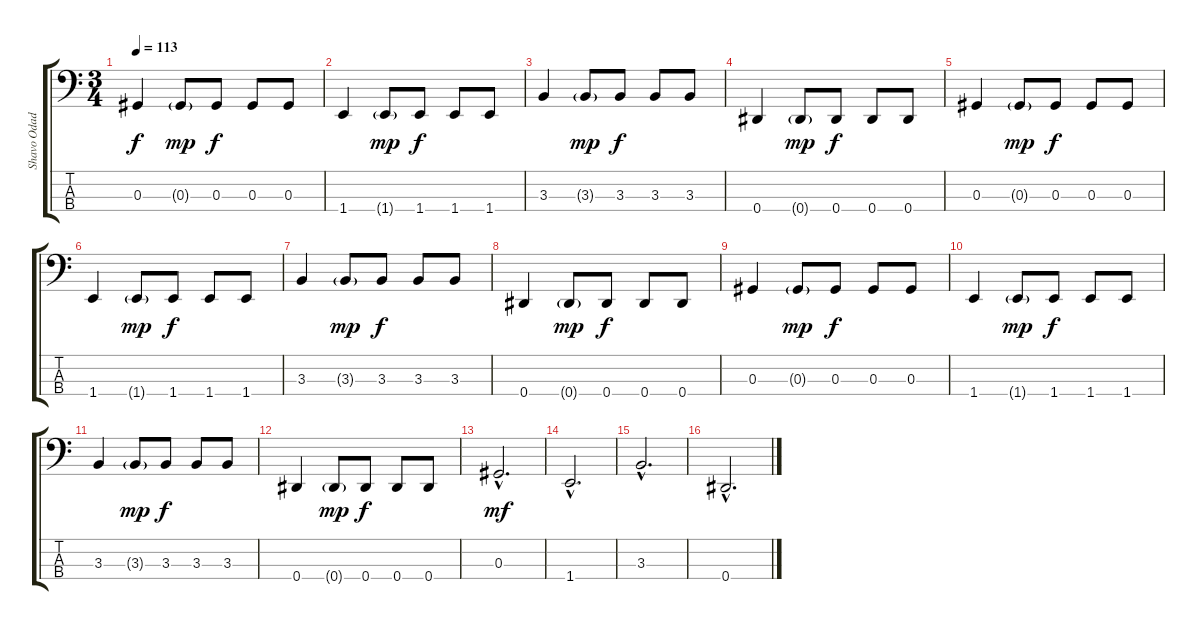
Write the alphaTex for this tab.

\track ("Shavo Odadjian" "Shavo Odad") {instrument electricbasspick}
\staff {score tabs}
\tuning (Gb2 Db2 Ab1 Eb1) {hide}
\ts (3 4)
\tempo 113
\clef f4
\ks c
0.3.4{dy f} 0.3{g}.8{dy mp} 0.3.8{dy f} 0.3.8 0.3.8 |
1.4.4 1.4{g}.8{dy mp} 1.4.8{dy f} 1.4.8 1.4.8 |
3.3.4 3.3{g}.8{dy mp} 3.3.8{dy f} 3.3.8 3.3.8 |
0.4.4 0.4{g}.8{dy mp} 0.4.8{dy f} 0.4.8 0.4.8 |
0.3.4 0.3{g}.8{dy mp} 0.3.8{dy f} 0.3.8 0.3.8 |
1.4.4 1.4{g}.8{dy mp} 1.4.8{dy f} 1.4.8 1.4.8 |
3.3.4 3.3{g}.8{dy mp} 3.3.8{dy f} 3.3.8 3.3.8 |
0.4.4 0.4{g}.8{dy mp} 0.4.8{dy f} 0.4.8 0.4.8 |
0.3.4 0.3{g}.8{dy mp} 0.3.8{dy f} 0.3.8 0.3.8 |
1.4.4 1.4{g}.8{dy mp} 1.4.8{dy f} 1.4.8 1.4.8 |
3.3.4 3.3{g}.8{dy mp} 3.3.8{dy f} 3.3.8 3.3.8 |
0.4.4 0.4{g}.8{dy mp} 0.4.8{dy f} 0.4.8 0.4.8 |
0.3{hac}.2{d dy mf} |
1.4{hac}.2{d} |
3.3{hac}.2{d} |
0.4{hac}.2{d}
